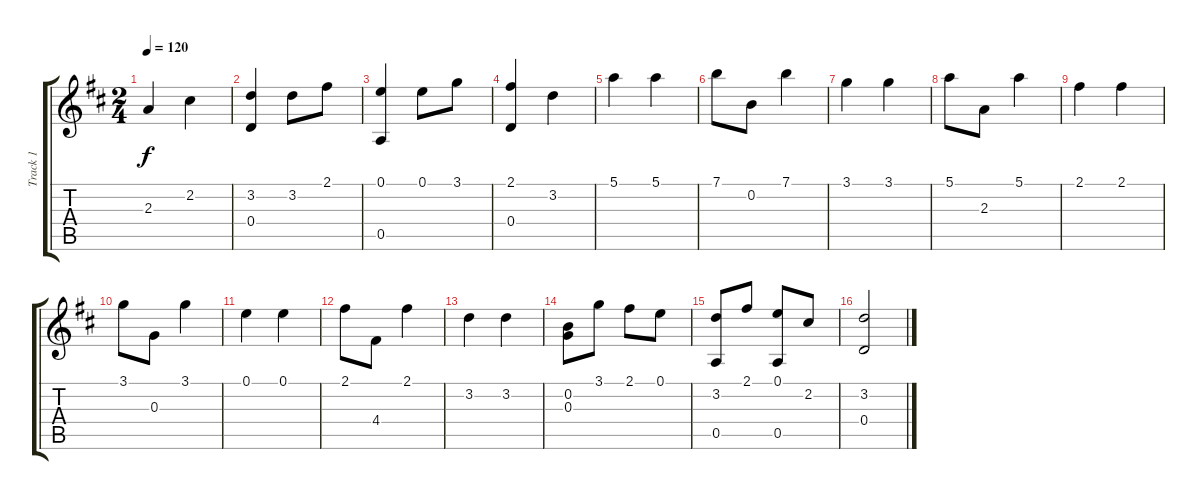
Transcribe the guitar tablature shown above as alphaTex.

\track ("Track 1" "Track 1") {instrument acousticguitarsteel}
\staff {score tabs}
\tuning (E4 B3 G3 D3 A2 E2) {hide}
\ts (2 4)
\tempo 120
\clef g2
\ks d
2.3.4{dy f} 2.2.4 |
(3.2 0.4).4 3.2.8 2.1.8 |
(0.1 0.5).4 0.1.8 3.1.8 |
(2.1 0.4).4 3.2.4 |
5.1.4 5.1.4 |
7.1.8 0.2.8 7.1.4 |
3.1.4 3.1.4 |
5.1.8 2.3.8 5.1.4 |
2.1.4 2.1.4 |
3.1.8 0.3.8 3.1.4 |
0.1.4 0.1.4 |
2.1.8 4.4.8 2.1.4 |
3.2.4 3.2.4 |
(0.2 0.3).8 3.1.8 2.1.8 0.1.8 |
(3.2 0.5).8 2.1.8 (0.1 0.5).8 2.2.8 |
(3.2 0.4).2
